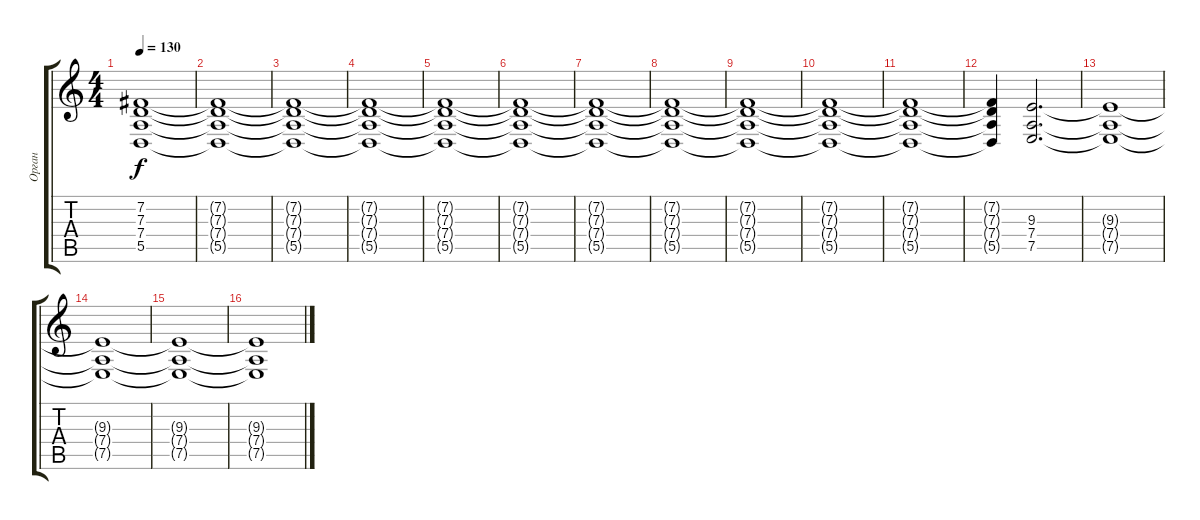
\track ("Орган" "Орган") {instrument rockorgan}
\staff {score tabs}
\tuning (E4 B3 G3 D3 A2 E2) {hide}
\ts (4 4)
\tempo 130
\clef g2
\ks c
(7.2 7.3 7.4 5.5).1{dy f} |
(7.2{t} 7.3{t} 7.4{t} 5.5{t}).1 |
(7.2{t} 7.3{t} 7.4{t} 5.5{t}).1 |
(7.2{t} 7.3{t} 7.4{t} 5.5{t}).1 |
(7.2{t} 7.3{t} 7.4{t} 5.5{t}).1 |
(7.2{t} 7.3{t} 7.4{t} 5.5{t}).1 |
(7.2{t} 7.3{t} 7.4{t} 5.5{t}).1 |
(7.2{t} 7.3{t} 7.4{t} 5.5{t}).1 |
(7.2{t} 7.3{t} 7.4{t} 5.5{t}).1 |
(7.2{t} 7.3{t} 7.4{t} 5.5{t}).1 |
(7.2{t} 7.3{t} 7.4{t} 5.5{t}).1 |
(7.2{t} 7.3{t} 7.4{t} 5.5{t}).4 (9.3 7.4 7.5).2{d} |
(9.3{t} 7.4{t} 7.5{t}).1 |
(9.3{t} 7.4{t} 7.5{t}).1 |
(9.3{t} 7.4{t} 7.5{t}).1 |
(9.3{t} 7.4{t} 7.5{t}).1
